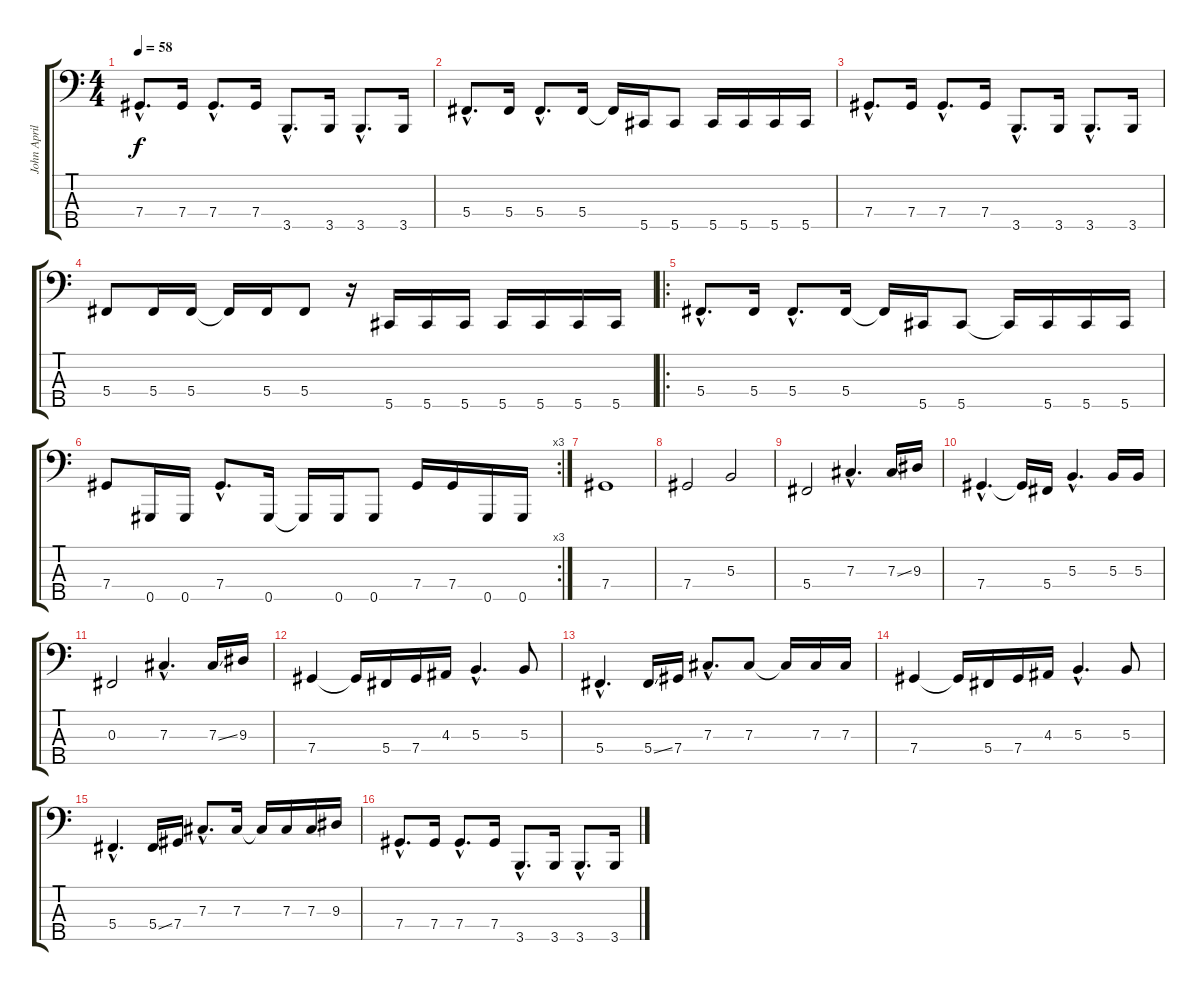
\track ("John April (Bass)" "John April") {instrument acousticbass}
\staff {score tabs}
\tuning (E2 B1 Gb1 Db1 Ab0) {hide}
\ts (4 4)
\tempo 58
\clef f4
\ks c
7.4{hac}.8{d dy f} 7.4.16 7.4{hac}.8{d} 7.4.16 3.5{hac}.8{d} 3.5.16 3.5{hac}.8{d} 3.5.16 |
5.4{hac}.8{d} 5.4.16 5.4{hac}.8{d} 5.4.16 5.4{t}.16 5.5.16 5.5.8 5.5.16 5.5.16 5.5.16 5.5.16 |
7.4{hac}.8{d} 7.4.16 7.4{hac}.8{d} 7.4.16 3.5{hac}.8{d} 3.5.16 3.5{hac}.8{d} 3.5.16 |
5.4.8 5.4.16 5.4.16 5.4{t}.16 5.4.16 5.4.8 r.16 5.5.16 5.5.16 5.5.16 5.5.16 5.5.16 5.5.16 5.5.16 |
\ro
5.4{hac}.8{d} 5.4.16 5.4{hac}.8{d} 5.4.16 5.4{t}.16 5.5.16 5.5.8 5.5{t}.16 5.5.16 5.5.16 5.5.16 |
\rc 3
7.4.8 0.5.16 0.5.16 7.4{hac}.8{d} 0.5.16 0.5{t}.16 0.5.16 0.5.8 7.4.16 7.4.16 0.5.16 0.5.16 |
7.4.1 |
7.4.2 5.3.2 |
5.4.2 7.3{hac}.4{d} 7.3{ss}.16 9.3.16 |
7.4{hac}.4{d} 7.4{t}.16 5.4.16 5.3{hac}.4{d} 5.3.16 5.3.16 |
0.3.2 7.3{hac}.4{d} 7.3{ss}.16 9.3.16 |
7.4.4 7.4{t}.16 5.4.16 7.4.16 4.3.16 5.3{hac}.4{d} 5.3.8 |
5.4{hac}.4{d} 5.4{ss}.16 7.4.16 7.3{hac}.8{d} 7.3.8 7.3{t}.16 7.3.16 7.3.16 |
7.4.4 7.4{t}.16 5.4.16 7.4.16 4.3.16 5.3{hac}.4{d} 5.3.8 |
5.4{hac}.4{d} 5.4{ss}.16 7.4.16 7.3{hac}.8{d} 7.3.16 7.3{t}.16 7.3.16 7.3.16 9.3.16 |
7.4{hac}.8{d} 7.4.16 7.4{hac}.8{d} 7.4.16 3.5{hac}.8{d} 3.5.16 3.5{hac}.8{d} 3.5.16
